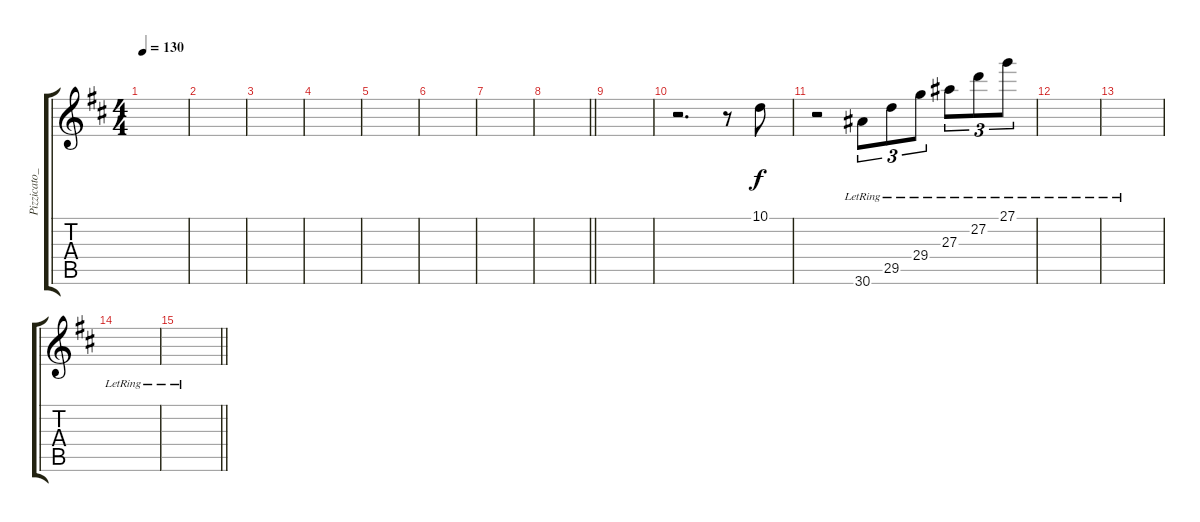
\track ("Pizzicato_Vibra" "Pizzicato_") {solo instrument pizzicatostrings}
\staff {score tabs}
\tuning (E4 B3 G3 D3 A2 E2) {hide}
\ts (4 4)
\tempo 130
\clef g2
\ks d
|
|
|
|
|
|
|
\barLineRight lightlight
|
|
r.2{d instrument vibraphone} r.8 10.1.8{dy f} |
r.2 30.6{lr}.8{tu (3 2)} 29.5{lr}.8{tu (3 2)} 29.4{lr}.8{tu (3 2)} 27.3{lr}.8{tu (3 2)} 27.2{lr}.8{tu (3 2)} 27.1{lr}.8{tu (3 2)} |
|
|
|
\barLineRight lightlight
